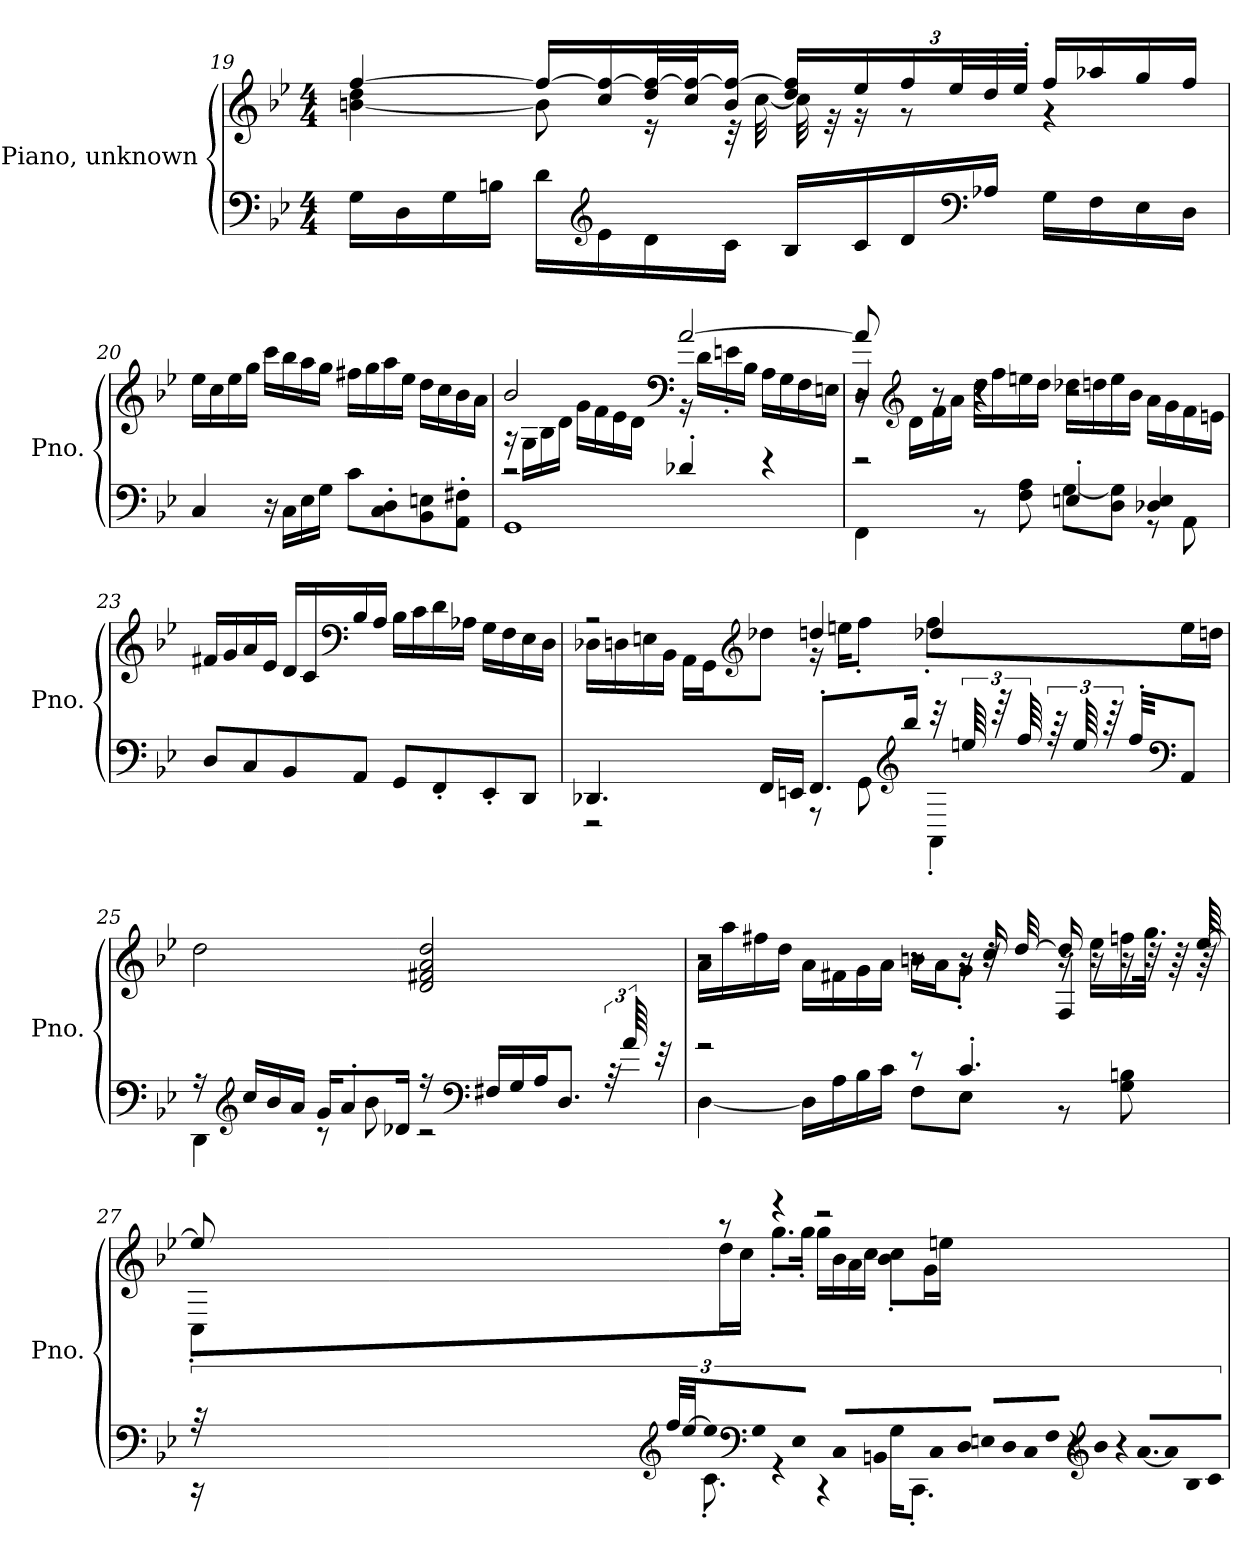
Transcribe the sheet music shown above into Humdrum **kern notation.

**kern	**kern
*part1	*part1
*staff2	*staff1
*I"Piano, unknown	*
*I'Pno.	*
!!LO:LB:g=z
*clefF4	*clefG2
*k[b-e-]	*k[b-e-]
*M4/4	*M4/4
=19	=19
*	*^
16G\LL	[4ff/	[4bn\ 4dd\
16D\	.	.
16G\	.	.
16Bn\JJ	.	.
16d\LL	16ff/LL_	8b\]
*clefG2	*	*
16e-\	16cc/ 16ff/_	.
16d\	32dd/ 32ff/_L	16r
.	32cc/ 32ff/_J	.
16c\JJ	16b/ 16ff/_JJ	32r
.	.	[32cc\
16B/LL	16dd/ 16ff/]LL	32cc\]
.	.	32r
16c/	16ee-/	16r
*	*Xbrackettup	*
16d/	24ff/	8r
.	48ee-/L	.
*clefF4	*	*
16A-X/JJ	32dd/	.
.	32ee-'/JJJ	.
16G\LL	16ff/LL	4r
16F\	16aa-X/	.
16E-\	16gg/	.
16D\JJ	16ff/JJ	.
*	*v	*v
!!LO:PB:g=z
=20	=20
4C/	16ee-\LL
.	16cc\
.	16ee-\
.	16gg\JJ
16r	16ccc\LL
16C\LL	16bb-\
16E-\	16aa\
16G\JJ	16gg\JJ
8c\L	16ff#X\LL
.	16gg\
8C\' 8D\'	16aa\
.	16ee-\JJ
8BB-\ 8En\	16dd\LL
.	16cc\
8AA\' 8F#X\'J	16b-\
.	16a\JJ
=21	=21
*^	*^
2r	1GG	2b-/	16r
.	.	.	16G\LL
.	.	.	16B-\
.	.	.	16d\JJ
.	.	.	16g\LL
.	.	.	16f\
.	.	.	16e-\
.	.	.	16d\JJ
*	*	*clefF4	*
4d-X'/	.	[2a/	16r
.	.	.	16d\LL
.	.	.	16en'\
.	.	.	16B-\JJ
4r	.	.	16A\LL
.	.	.	16G\
.	.	.	16F\
.	.	.	16En\JJ
!!LO:LB:g=z
=22	=22	=22	=22
*	*	*	*^
2r	4FF\	8a/]	16r	4D/
*	*	*clefG2	*	*
.	.	.	16d\LL	.
.	.	8r	16f\	.
.	.	.	16a\JJ	.
.	8r	4r	16dd\LL	4r
.	.	.	16ff\	.
.	8F\ 8A\	.	16een\	.
.	.	.	16dd\JJ	.
4En'/	[8G\L	2r	16dd-X\LL	2r
.	.	.	16ddn\	.
.	8D\ 8G\]J	.	16ee\	.
.	.	.	16b-\JJ	.
4D-X/ 4E/	8r	.	16a\LL	.
.	.	.	16g\	.
.	8AA\	.	16f\	.
.	.	.	16en\JJ	.
*v	*v	*	*	*
*	*v	*v	*v
=23	=23
8D/L	16f#X/LL
.	16g/
8C/	16a/
.	16e-/JJ
8BB-/	16d/LL
.	16c/
*	*clefF4
8AA/J	16B-/
.	16A/JJ
8GG/L	16B-\LL
.	16c\
8FF'/	16d\
.	16A-X\JJ
8EE-'/	16G\LL
.	16F\
8DD/J	16E-\
.	16D\JJ
!!LO:LB:g=z
=24	=24
*^	*^
4.DD-X/	2r	2r	16D-X\LL
.	.	.	16Dn\
.	.	.	16En\
.	.	.	16BB-\JJ
.	.	.	16AA\LL
.	.	.	16GG\J
*	*	*clefG2	*
16FF/LL	.	.	8dd-X\J
16EEn/JJ	.	.	.
8.FF'/L	8r	4ddn/	16r
.	.	.	16een\KL
.	8GG\	.	8ff'\J
*clefG2	*	*	*
16bb-/Jk	.	.	.
32r	4AA'\	4dd-X/	8ff'\L
96een/	.	.	.
96r	.	.	.
96ff/	.	.	.
96r	.	.	.
96ee/	.	.	.
96r	.	.	.
32ff'/KKL	.	.	.
*clefF4	*	*	*
8AA/J	.	.	16ee\L
.	.	.	16ddn\JJ
*	*	*v	*v
!!LO:LB:g=z
=25	=25	=25
16r	4DD\	2dd\
*clefG2	*	*
16cc/LL	.	.
16b-/	.	.
16a/JJ	.	.
16g/KL	8r	.
8a'/	.	.
.	8b-\	.
16d-X/Jk	.	.
16r	2r	2d/ 2f#X/ 2a/ 2dd/
*clefF4	*	*
16F#X/LL	.	.
16G/	.	.
16A/J	.	.
8.D/J	.	.
48r	.	.
96a/	.	.
32r	.	.
!!LO:LB:g=z
=26	=26	=26
*	*	*^
*	*	*	*^
2r	[4D\	2r	16a\LL	2r
.	.	.	16aa\	.
.	.	.	16ff#X\	.
.	.	.	16dd\JJ	.
.	16D\LL]	.	16a\LL	.
.	16A\	.	16f#X\	.
.	16B-\	.	16g\	.
.	16c\JJ	.	16a\JJ	.
8r	8F\L	8r	16bn\LL	8r
.	.	.	16a\J	.
4.c'/	8E-\J	16r	8g'\J	16r
.	.	32r	.	16cc/
.	.	[32dd/	.	.
.	8r	16dd/]	16r	4F'/
.	.	16r	16ee-\LL	.
.	8G\ 8Bn\	16r	16ffn'\	.
.	.	32r	32.gg\JJk	.
.	.	64r	.	.
.	.	[64ee-/	64r	.
*	*	*	*v	*v
!!LO:LB:g=z
=27	=27	=27	=27
48r	16r	8ee-/]	8C'\L
*clefG2	*	*	*
48ff/LLL	.	.	.
[48ee-/J	.	.	.
16ee-/]	8.c'\	.	.
*clefF4	*	*	*
16G/	.	8r	16dd\L
16E-/JJ	.	.	16cc\JJ
16C/LL	4r	4r	8.gg'\L
16BBn/	.	.	.
16C/	.	.	.
16D/JJ	.	.	16gg'\Jk
16En/LL	4r	2r	16gg\LL
16D/	.	.	16b-\
16C/	.	.	16a\
16F/JJ	.	.	16cc\JJ
32r	16G\KL	.	8b-\' 8cc\'L
*clefG2	*	*	*
32b-/	.	.	.
128r	8.A'\J	.	.
[64.a/KLLL	.	.	.
32a/J]	.	.	.
16B-/	.	.	16g\L
16c/JJ	.	.	16een\JJ
*v	*v	*	*
*	*v	*v
=	=
*-	*-
